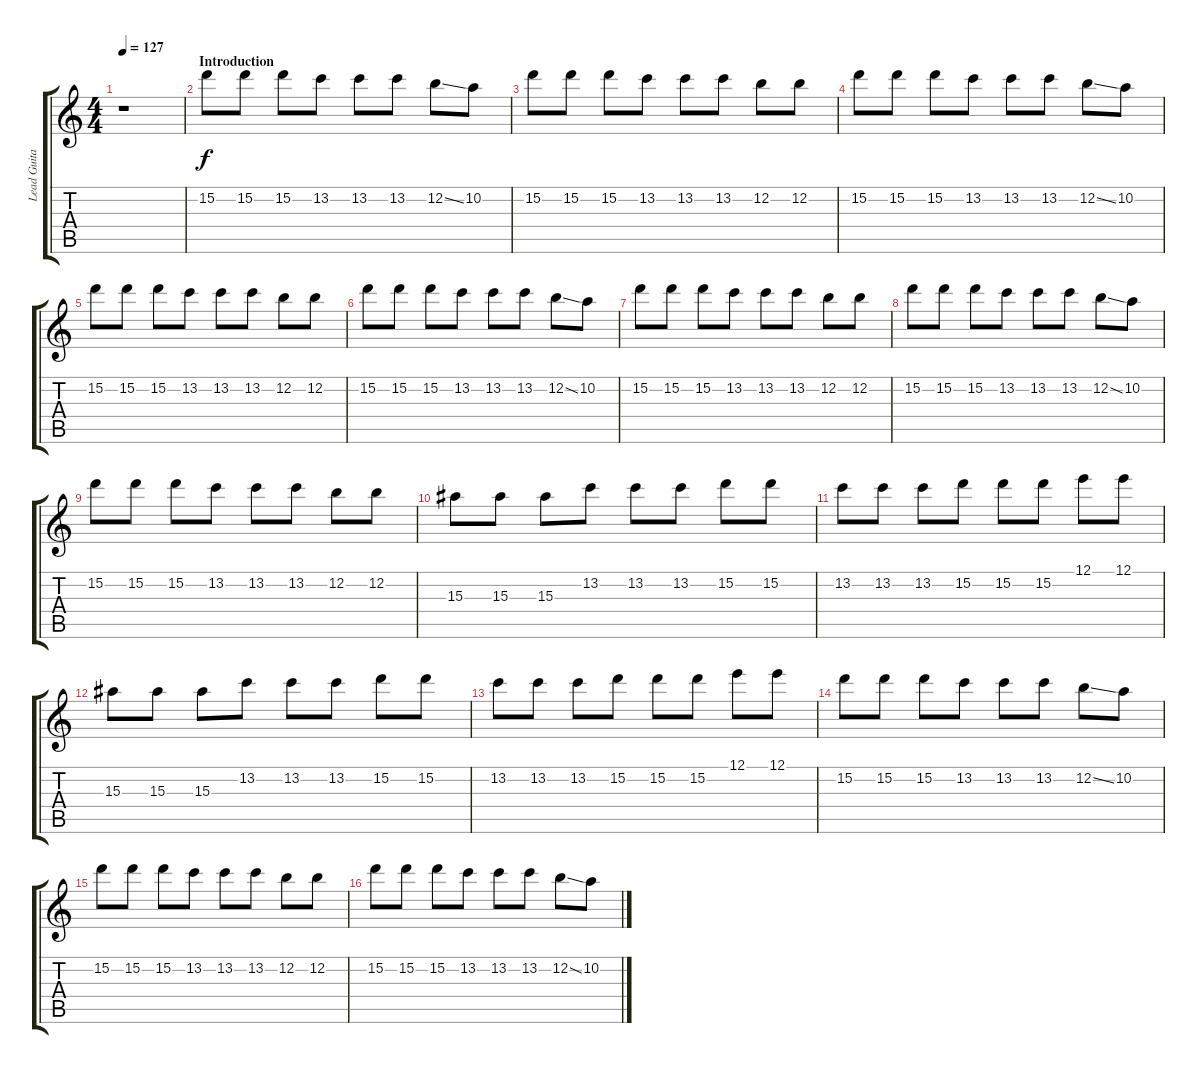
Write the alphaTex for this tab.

\track ("Lead Guitar 1" "Lead Guita") {instrument distortionguitar}
\staff {score tabs}
\tuning (E4 B3 G3 D3 A2 E2) {hide}
\ts (4 4)
\tempo 127
\clef g2
\ks c
r.1{dy f instrument distortionguitar} |
\section ("" "Introduction")
15.2.8 15.2.8 15.2.8 13.2.8 13.2.8 13.2.8 12.2{ss}.8 10.2.8 |
15.2.8 15.2.8 15.2.8 13.2.8 13.2.8 13.2.8 12.2.8 12.2.8 |
15.2.8 15.2.8 15.2.8 13.2.8 13.2.8 13.2.8 12.2{ss}.8 10.2.8 |
15.2.8 15.2.8 15.2.8 13.2.8 13.2.8 13.2.8 12.2.8 12.2.8 |
15.2.8 15.2.8 15.2.8 13.2.8 13.2.8 13.2.8 12.2{ss}.8 10.2.8 |
15.2.8 15.2.8 15.2.8 13.2.8 13.2.8 13.2.8 12.2.8 12.2.8 |
15.2.8 15.2.8 15.2.8 13.2.8 13.2.8 13.2.8 12.2{ss}.8 10.2.8 |
15.2.8 15.2.8 15.2.8 13.2.8 13.2.8 13.2.8 12.2.8 12.2.8 |
15.3.8 15.3.8 15.3.8 13.2.8 13.2.8 13.2.8 15.2.8 15.2.8 |
13.2.8 13.2.8 13.2.8 15.2.8 15.2.8 15.2.8 12.1.8 12.1.8 |
15.3.8 15.3.8 15.3.8 13.2.8 13.2.8 13.2.8 15.2.8 15.2.8 |
13.2.8 13.2.8 13.2.8 15.2.8 15.2.8 15.2.8 12.1.8 12.1.8 |
15.2.8 15.2.8 15.2.8 13.2.8 13.2.8 13.2.8 12.2{ss}.8 10.2.8 |
15.2.8 15.2.8 15.2.8 13.2.8 13.2.8 13.2.8 12.2.8 12.2.8 |
15.2.8 15.2.8 15.2.8 13.2.8 13.2.8 13.2.8 12.2{ss}.8 10.2.8
